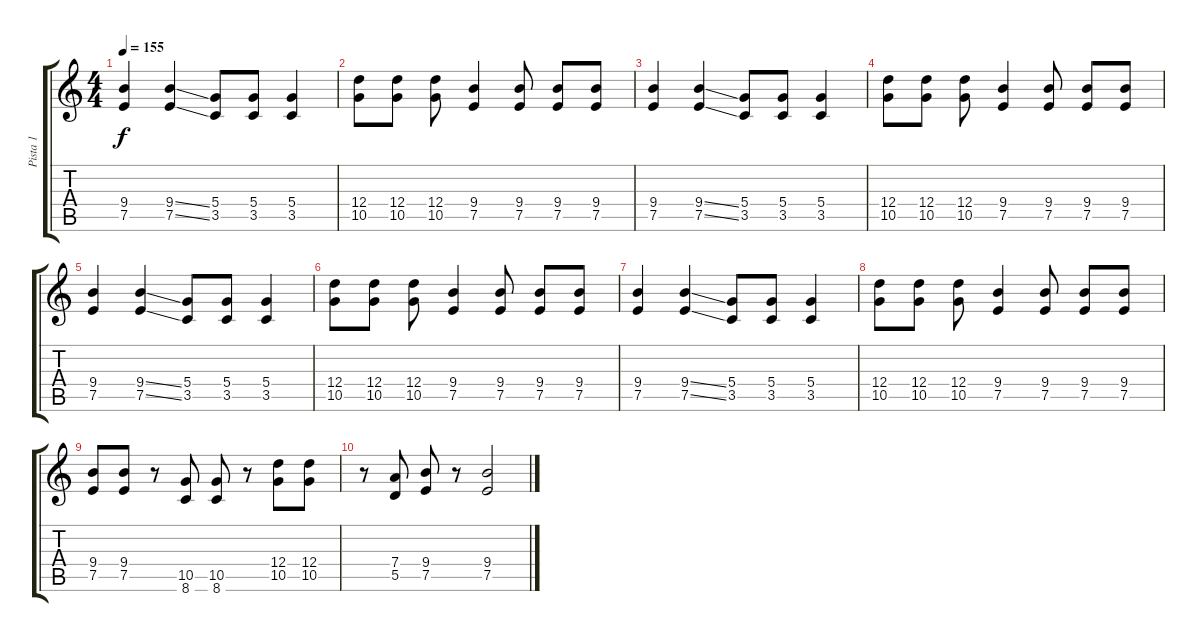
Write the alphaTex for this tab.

\track ("Pista 1" "Pista 1") {instrument distortionguitar}
\staff {score tabs}
\tuning (E4 B3 G3 D3 A2 E2) {hide}
\ts (4 4)
\tempo 155
\clef g2
\ks c
(9.4 7.5).4{dy f} (9.4{ss} 7.5{ss}).4 (5.4 3.5).8 (5.4 3.5).8 (5.4 3.5).4 |
(12.4 10.5).8 (12.4 10.5).8 (12.4 10.5).8 (9.4 7.5).4 (9.4 7.5).8 (9.4 7.5).8 (9.4 7.5).8 |
(9.4 7.5).4 (9.4{ss} 7.5{ss}).4 (5.4 3.5).8 (5.4 3.5).8 (5.4 3.5).4 |
(12.4 10.5).8 (12.4 10.5).8 (12.4 10.5).8 (9.4 7.5).4 (9.4 7.5).8 (9.4 7.5).8 (9.4 7.5).8 |
(9.4 7.5).4 (9.4{ss} 7.5{ss}).4 (5.4 3.5).8 (5.4 3.5).8 (5.4 3.5).4 |
(12.4 10.5).8 (12.4 10.5).8 (12.4 10.5).8 (9.4 7.5).4 (9.4 7.5).8 (9.4 7.5).8 (9.4 7.5).8 |
(9.4 7.5).4 (9.4{ss} 7.5{ss}).4 (5.4 3.5).8 (5.4 3.5).8 (5.4 3.5).4 |
(12.4 10.5).8 (12.4 10.5).8 (12.4 10.5).8 (9.4 7.5).4 (9.4 7.5).8 (9.4 7.5).8 (9.4 7.5).8 |
(9.4 7.5).8 (9.4 7.5).8 r.8 (10.5 8.6).8 (10.5 8.6).8 r.8 (12.4 10.5).8 (12.4 10.5).8 |
r.8 (7.4 5.5).8 (9.4 7.5).8 r.8 (9.4 7.5).2
